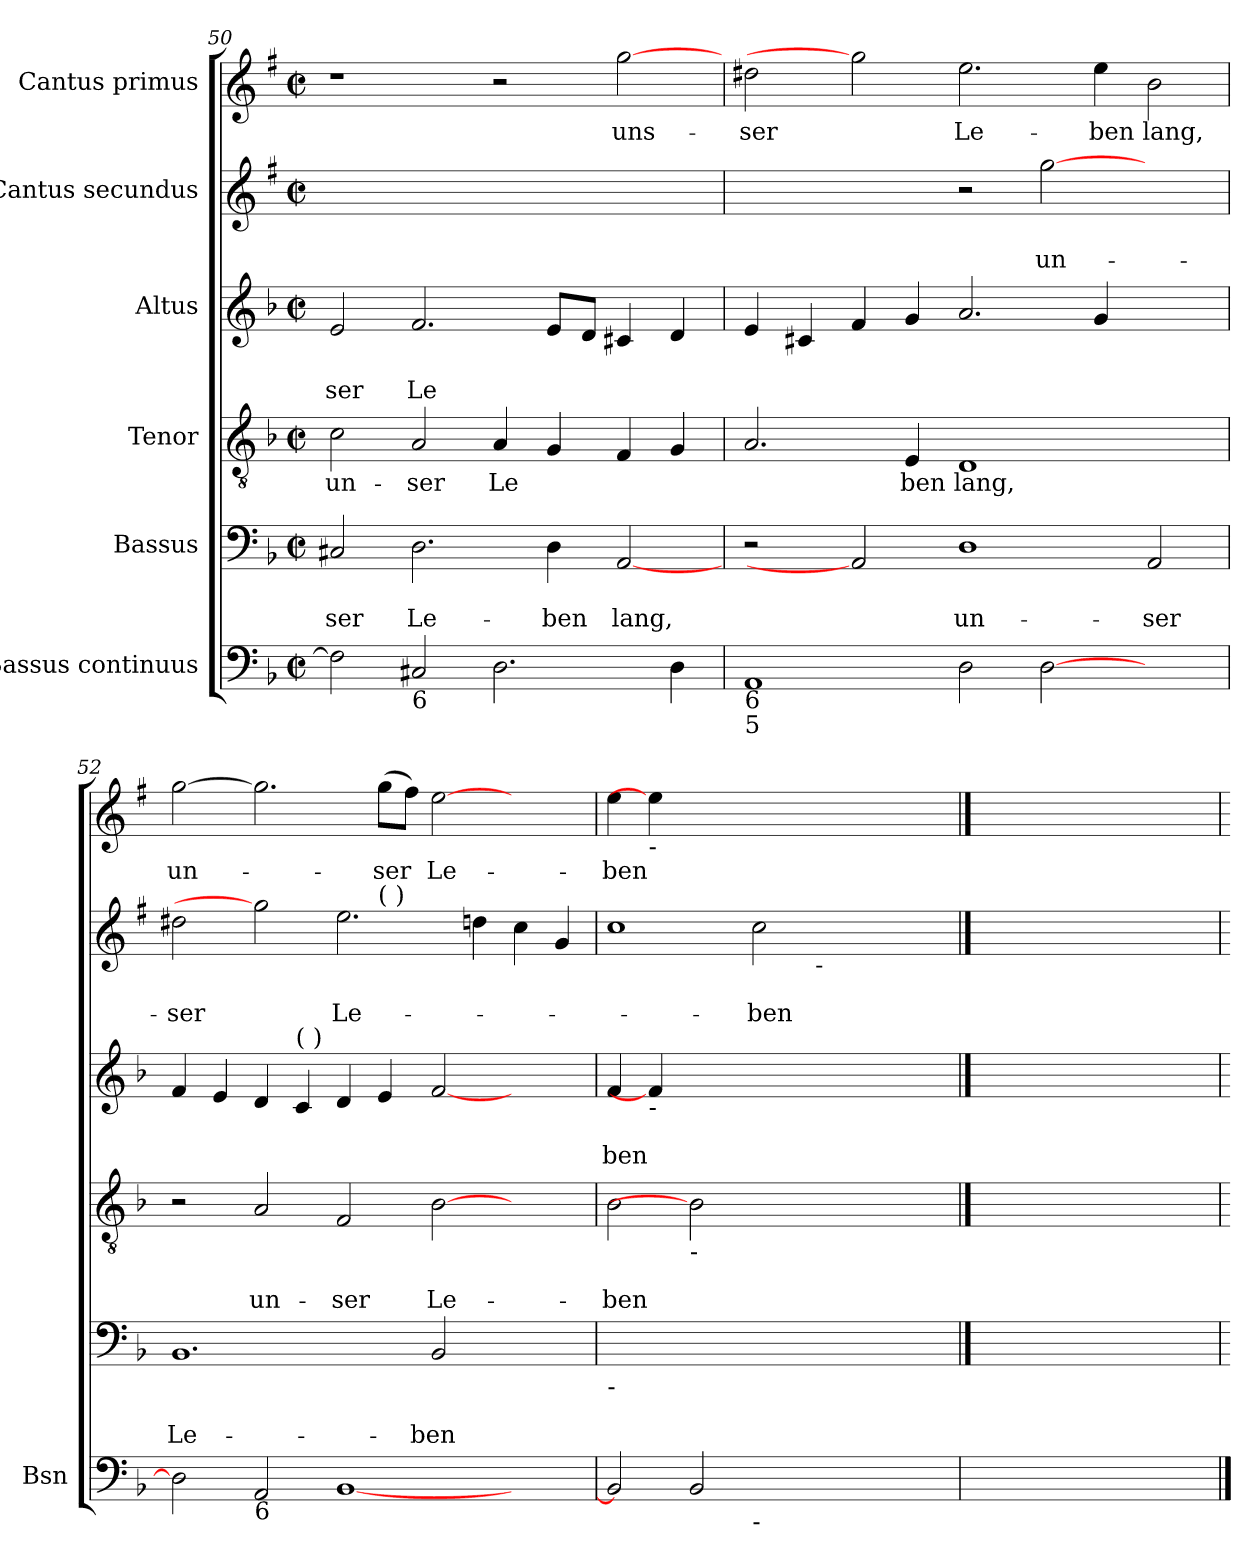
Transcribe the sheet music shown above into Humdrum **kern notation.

**kern	**kern	**text	**text	**kern	**text	**text	**kern	**text	**text	**kern	**text	**text	**kern	**text
*part6	*part5	*part5	*part5	*part4	*part4	*part4	*part3	*part3	*part3	*part2	*part2	*part2	*part1	*part1
*staff6	*staff5	*staff5	*staff5	*staff4	*staff4	*staff4	*staff3	*staff3	*staff3	*staff2	*staff2	*staff2	*staff1	*staff1
*I"Bassus continuus	*I"Bassus	*	*	*I"Tenor	*	*	*I"Altus	*	*	*I"Cantus secundus	*	*	*I"Cantus primus	*
*I'Bsn	*	*	*	*	*	*	*	*	*	*	*	*	*	*
*clefF4	*clefF4	*	*	*clefGv2	*	*	*clefG2	*	*	*clefG2	*	*	*clefG2	*
*	*	*	*	*	*	*	*	*	*	*ITrd1c2	*	*	*ITrd1c2	*
*k[b-]	*k[b-]	*	*	*k[b-]	*	*	*k[b-]	*	*	*k[b-]	*	*	*k[b-]	*
*F:	*F:	*	*	*F:	*	*	*F:	*	*	*F:	*	*	*F:	*
*M4/2	*M4/2	*	*	*M4/2	*	*	*M4/2	*	*	*M4/2	*	*	*M4/2	*
*met(c|)	*met(c|)	*	*	*met(c|)	*	*	*met(c|)	*	*	*met(c|)	*	*	*met(c|)	*
=50	=50	=50	=50	=50	=50	=50	=50	=50	=50	=50	=50	=50	=50	=50
!	!	!	!LO:LY:b	!	!LO:LY:b	!	!	!	!LO:LY:b	!	!	!	!	!
2F]	2C#X	.	-ser	2c	un-	.	2e	.	-ser	0ayy_	.	.	1r	.
!LO:TX:b:t=6	!	!	!	!	!	!	!	!	!	!	!	!	!	!
!	!	!	!LO:LY:b	!	!LO:LY:b	!	!	!	!LO:LY:b	!	!	!	!	!
2C#X	2.D	.	Le-	2A	-ser	.	2.f	.	Le	.	.	.	.	.
!	!	!	!	!	!LO:LY:b	!	!	!	!	!	!	!	!	!
2.D	.	.	.	4A	Le	.	.	.	.	.	.	.	2r	.
!	!	!	!LO:LY:b	!	!	!	!	!	!	!	!	!	!	!
.	4D	.	-ben	4G	.	.	8eL	.	.	.	.	.	.	.
.	.	.	.	.	.	.	8dJ	.	.	.	.	.	.	.
!	!	!	!LO:LY:b	!	!	!	!	!	!	!	!	!	!	!LO:LY:b
.	[2AA	.	lang,	4F	.	.	4c#X	.	.	.	.	.	[2ff	uns-
4D	.	.	.	4G	.	.	4d	.	.	.	.	.	.	.
=51	=51	=51	=51	=51	=51	=51	=51	=51	=51	=51	=51	=51	=51	=51
!LO:TX:b:t=6	!	!	!	!	!	!	!	!	!	!	!	!	!	!
!LO:TX:b:t=5	!	!	!	!	!	!	!	!	!	!	!	!	!	!
!	!	!	!	!	!	!	!	!	!	!	!	!	!	!LO:LY:b
1AA	2r	.	.	2.A	.	.	4e	.	.	2.ayy_	.	.	2cc#X	-ser
.	.	.	.	.	.	.	4c#X	.	.	.	.	.	.	.
.	2AA]	.	.	.	.	.	4f	.	.	.	.	.	2ff]	.
!	!	!	!	!	!LO:LY:b	!	!	!	!	!	!	!	!	!
.	.	.	.	4E	ben	.	4g	.	.	4ayy]	.	.	.	.
!	!	!	!LO:LY:b	!	!LO:LY:b	!	!	!	!	!	!	!	!	!LO:LY:b
2D	1D	.	un-	1D	lang,	.	2.a	.	.	2r	.	.	2.dd	Le-
!	!	!	!	!	!	!	!	!	!	!	!	!LO:LY:b	!	!
[2D	.	.	.	.	.	.	.	.	.	[2ff	.	un-	.	.
!	!	!	!	!	!	!	!	!	!	!	!	!	!	!LO:LY:b
.	.	.	.	.	.	.	4g	.	.	.	.	.	4dd	-ben
!	!	!	!LO:LY:b	!	!	!	!	!	!	!	!	!	!	!LO:LY:b
2ryy	2AA	.	-ser	2ryy	.	.	2ryy	.	.	2ryy	.	.	2a	lang,
=52	=52	=52	=52	=52	=52	=52	=52	=52	=52	=52	=52	=52	=52	=52
!	!	!	!LO:LY:b	!	!	!	!	!	!	!	!	!LO:LY:b	!	!LO:LY:b
*	*	*	*	*	*	*	*	*	*	*^	*	*	*	*
2D]	1.BB-	.	Le-	2r	.	.	4f	.	.	2cc#X	1ryy	.	-ser	[2ff	un-
.	.	.	.	.	.	.	4e	.	.	.	.	.	.	.	.
!LO:TX:b:t=6	!	!	!	!	!	!	!	!	!	!	!	!	!	!	!
!	!	!	!	!	!	!LO:LY:b	!	!	!	!	!	!	!	!	!
2AA	.	.	.	2A	.	un-	4d	.	.	2ff]	.	.	.	2.ff]	.
!	!	!	!	!	!	!	!LO:TX:a:t=(  )	!	!	!	!	!	!	!	!
.	.	.	.	.	.	.	4c	.	.	.	.	.	.	.	.
!	!	!	!	!	!	!LO:LY:b	!	!	!	!	!	!	!LO:LY:b	!	!
[1BB-	.	.	.	2F	.	-ser	4d	.	.	2.dd	4ryy	.	Le-	.	.
!	!	!	!	!	!	!	!	!	!	!	!LO:TX:a:t=(  )	!	!	!	!
!	!	!	!	!	!	!	!	!	!	!	!	!	!	!	!LO:LY:b
.	.	.	.	.	.	.	4e	.	.	.	1ryy	.	.	(>8ffL	-ser
.	.	.	.	.	.	.	.	.	.	.	.	.	.	8eeJ)	.
!	!	!	!LO:LY:b	!	!	!LO:LY:b	!	!	!	!	!	!	!	!	!LO:LY:b
.	2BB-	.	-ben	[2B-	.	Le-	[2f	.	.	.	.	.	.	[2dd	Le-
.	.	.	.	.	.	.	.	.	.	4cc	.	.	.	.	.
2ryy	2ryy	.	.	2ryy	.	.	2ryy	.	.	4b-	.	.	.	2ryy	.
.	.	.	.	.	.	.	.	.	.	4f	4ryy	.	.	.	.
=53	=53	=53	=53	=53	=53	=53	=53	=53	=53	=53	=53	=53	=53	=53	=53
!	!LO:TX:b:t=-	!	!	!	!	!	!	!	!	!	!	!	!	!	!
!	!	!	!LO:LY:b	!	!	!LO:LY:b	!	!	!LO:LY:b	!	!	!	!	!	!LO:LY:b
*	*	*	*	*	*	*	*	*	*	*v	*v	*	*	*	*
2BB-]	[1FFyy	.	lang.	2B-	.	-ben	4f	.	ben	1b-	.	.	4dd	-ben
!	!	!	!	!	!	!	!	!	!	!	!	!	!LO:TX:b:t=-	!
!	!	!	!	!	!	!	!LO:TX:b:t=-	!	!	!	!	!	!	!
.	.	.	.	.	.	.	4f]	.	.	.	.	.	4dd]	.
!	!	!	!	!LO:TX:b:t=-	!	!	!	!	!	!	!	!	!	!
!	!	!	!	!	!	!	!	!	!LO:LY:b	!	!	!	!	!LO:LY:b
2BB-	.	.	.	2B-]	.	.	[1fyy	.	lang.	.	.	.	[1ccyy	lang.
!LO:TX:b:t=-	!	!	!	!	!	!	!	!	!	!	!	!	!	!
!	!	!	!	!	!	!LO:LY:b	!	!	!	!	!	!LO:LY:b	!	!
[1FFyy	1FFyy_	.	.	[1cyy	.	lang.	.	.	.	2b-	.	-ben	.	.
!	!	!	!	!	!	!	!	!	!	!LO:TX:b:t=-	!	!	!	!
!	!	!	!	!	!	!	!	!	!	!	!	!LO:LY:b	!	!
.	.	.	.	.	.	.	2.fyy_	.	.	[2ayy	.	lang.	2.ccyy_	.
2ryy	2ryy	.	.	2cyy_	.	.	.	.	.	2ryy	.	.	.	.
.	.	.	.	.	.	.	4ryy	.	.	.	.	.	4ryy	.
=54	==54	==54	==54	==54	==54	==54	==54	==54	==54	==54	==54	==54	==54	==54
0FFyy]	1FFyy]	.	.	1.cyy]	.	.	4%5fyy]	.	.	1.ayy]	.	.	4%5ccyy]	.
.	1ryy	.	.	.	.	.	.	.	.	.	.	.	.	.
.	.	.	.	.	.	.	2.ryy	.	.	.	.	.	2.ryy	.
.	.	.	.	2ryy	.	.	.	.	.	2ryy	.	.	.	.
==	=	=	=	=	=	=	=	=	=	=	=	=	=	=
*-	*-	*-	*-	*-	*-	*-	*-	*-	*-	*-	*-	*-	*-	*-
